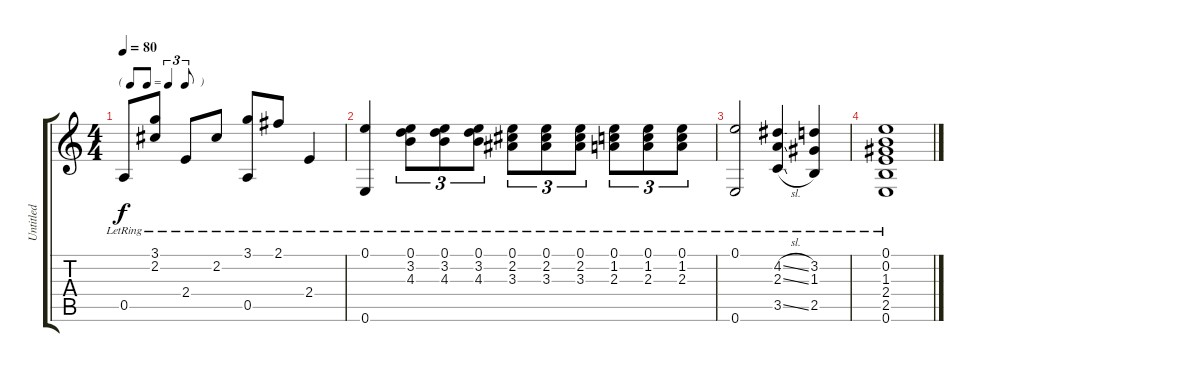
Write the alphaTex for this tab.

\track ("Untitled" "Untitled") {instrument acousticguitarsteel}
\staff {score tabs}
\tuning (E4 B3 G3 D3 A2 E2) {hide}
\ts (4 4)
\tf triplet8th
\tempo 80
\clef g2
\ks c
0.5{lr}.8{dy f} (3.1{lr} 2.2{lr}).8 2.4{lr}.8 2.2{lr}.8 (3.1{lr} 0.5{lr}).8 2.1{lr}.8 2.4{lr}.4 |
(0.1{lr} 0.6{lr}).4 (0.1{lr} 3.2{lr} 4.3{lr}).8{tu (3 2)} (0.1{lr} 3.2{lr} 4.3{lr}).8{tu (3 2)} (0.1{lr} 3.2{lr} 4.3{lr}).8{tu (3 2)} (0.1{lr} 2.2{lr} 3.3{lr}).8{tu (3 2)} (0.1{lr} 2.2{lr} 3.3{lr}).8{tu (3 2)} (0.1{lr} 2.2{lr} 3.3{lr}).8{tu (3 2)} (0.1{lr} 1.2{lr} 2.3{lr}).8{tu (3 2)} (0.1{lr} 1.2{lr} 2.3{lr}).8{tu (3 2)} (0.1{lr} 1.2{lr} 2.3{lr}).8{tu (3 2)} |
(0.1{lr} 0.6{lr}).2 (4.2{sl lr} 2.3{sl lr} 3.5{sl lr}).4 (3.2{lr} 1.3{lr} 2.5{lr}).4 |
(0.1{lr} 0.2{lr} 1.3{lr} 2.4{lr} 2.5{lr} 0.6{lr}).1
